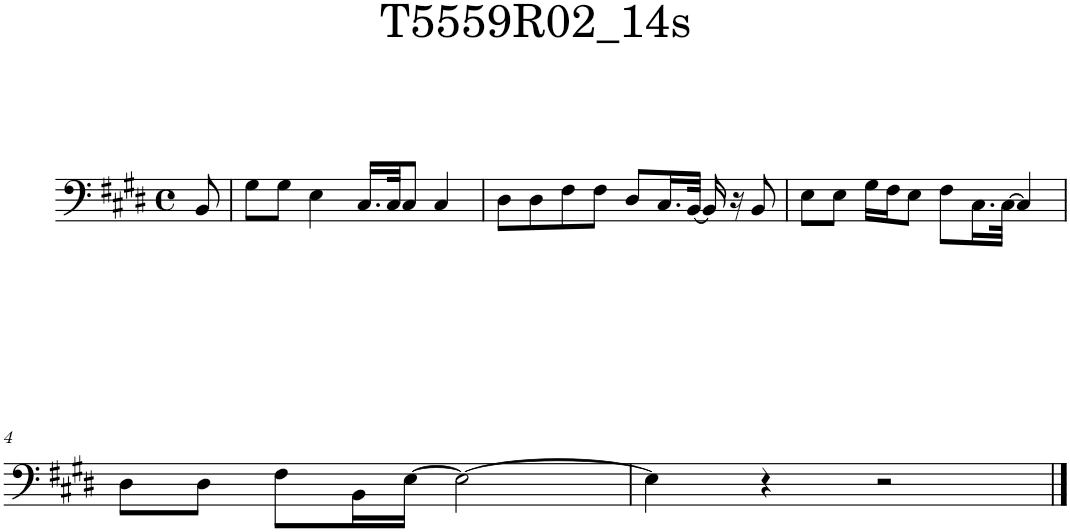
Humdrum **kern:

**kern
*part1
*staff1
*I"Piano
*I'Pno.
*clefF4
*k[f#c#g#d#]
*M4/4
*met(c)
=
8BB/
=1
8G#\L
8G#\J
4E\
16.C#/LL
32C#/JK
8C#/J
4C#/
=2
8D#\L
8D#\
8F#\
8F#\J
8D#/L
16.C#/L
[32BB/JJk
16BB/]
16r
8BB/
=3
8E\L
8E\J
16G#\LL
16F#\J
8E\J
8F#\L
16.C#\L
[32C#\JJk
4C#/]
!!LO:LB:g=z
=4
8D#\L
8D#\J
8F#\L
16BB\L
[16E\JJ
2E\_
=5
4E\]
4r
2r
==
*-
